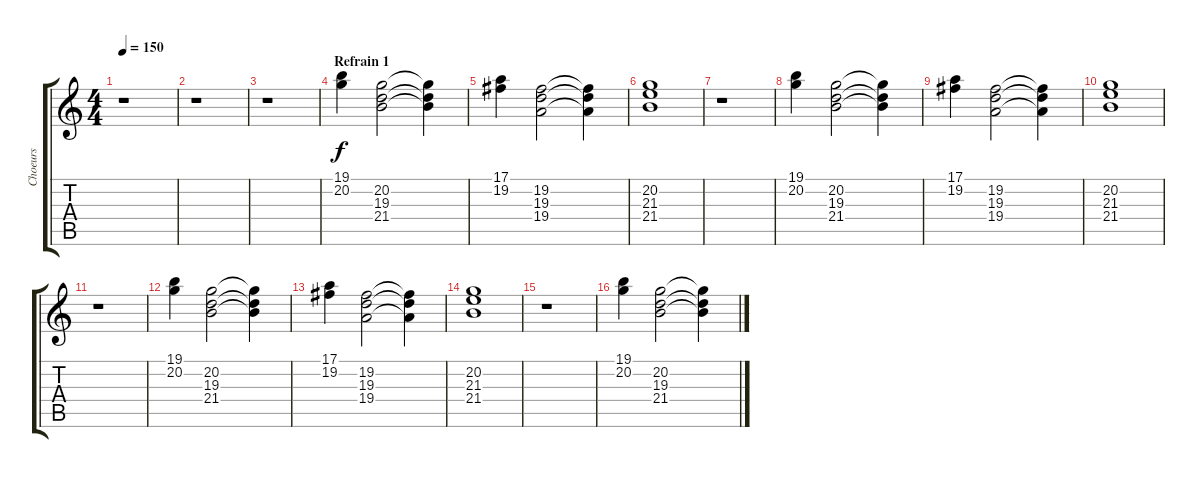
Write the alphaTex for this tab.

\track ("Choeurs" "Choeurs") {instrument choiraahs}
\staff {score tabs}
\tuning (E4 B3 G3 D3 A2 E2) {hide}
\ts (4 4)
\tempo 150
\clef g2
\ks c
r.1{dy f} |
r.1 |
r.1 |
\section ("" "Refrain 1")
(19.1 20.2).4 (20.2 19.3 21.4).2 (20.2{t} 19.3{t} 21.4{t}).4 |
(17.1 19.2).4 (19.2 19.3 19.4).2 (19.2{t} 19.3{t} 19.4{t}).4 |
(20.2 21.3 21.4).1 |
r.1 |
(19.1 20.2).4 (20.2 19.3 21.4).2 (20.2{t} 19.3{t} 21.4{t}).4 |
(17.1 19.2).4 (19.2 19.3 19.4).2 (19.2{t} 19.3{t} 19.4{t}).4 |
(20.2 21.3 21.4).1 |
r.1 |
(19.1 20.2).4 (20.2 19.3 21.4).2 (20.2{t} 19.3{t} 21.4{t}).4 |
(17.1 19.2).4 (19.2 19.3 19.4).2 (19.2{t} 19.3{t} 19.4{t}).4 |
(20.2 21.3 21.4).1 |
r.1 |
(19.1 20.2).4 (20.2 19.3 21.4).2 (20.2{t} 19.3{t} 21.4{t}).4
